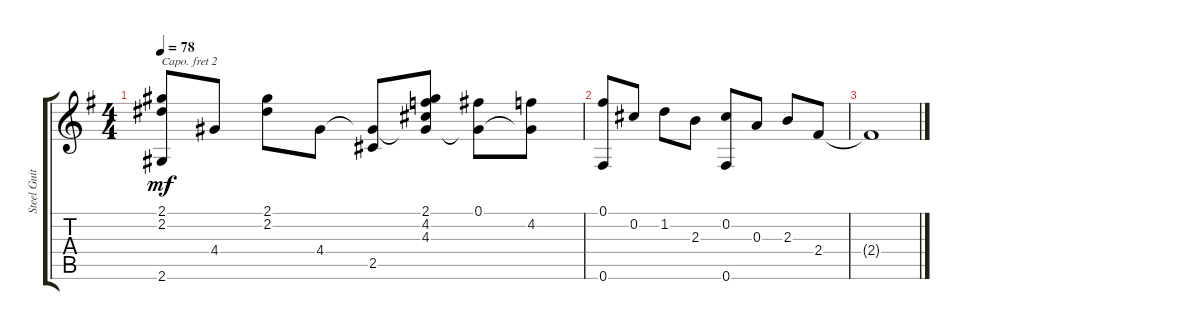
\track ("Steel Guitar" "Steel Guit") {instrument acousticguitarsteel}
\staff {score tabs}
\capo 2
\tuning (E4 B3 G3 D3 A2 E2) {hide}
\ts (4 4)
\tempo 78
\clef g2
\ks eminor
(2.1 2.2 2.6).8{dy mf} 4.4.8 (2.1 2.2).8 4.4.8 (4.4{t} 2.5).8 (2.1 4.2 4.3 4.4{t}).8 (0.1 4.4{t}).8 (4.2 4.4{t}).8 |
(0.1 0.6).8 0.2.8 1.2.8 2.3.8 (0.2 0.6).8 0.3.8 2.3.8 2.4.8 |
2.4{t}.1
